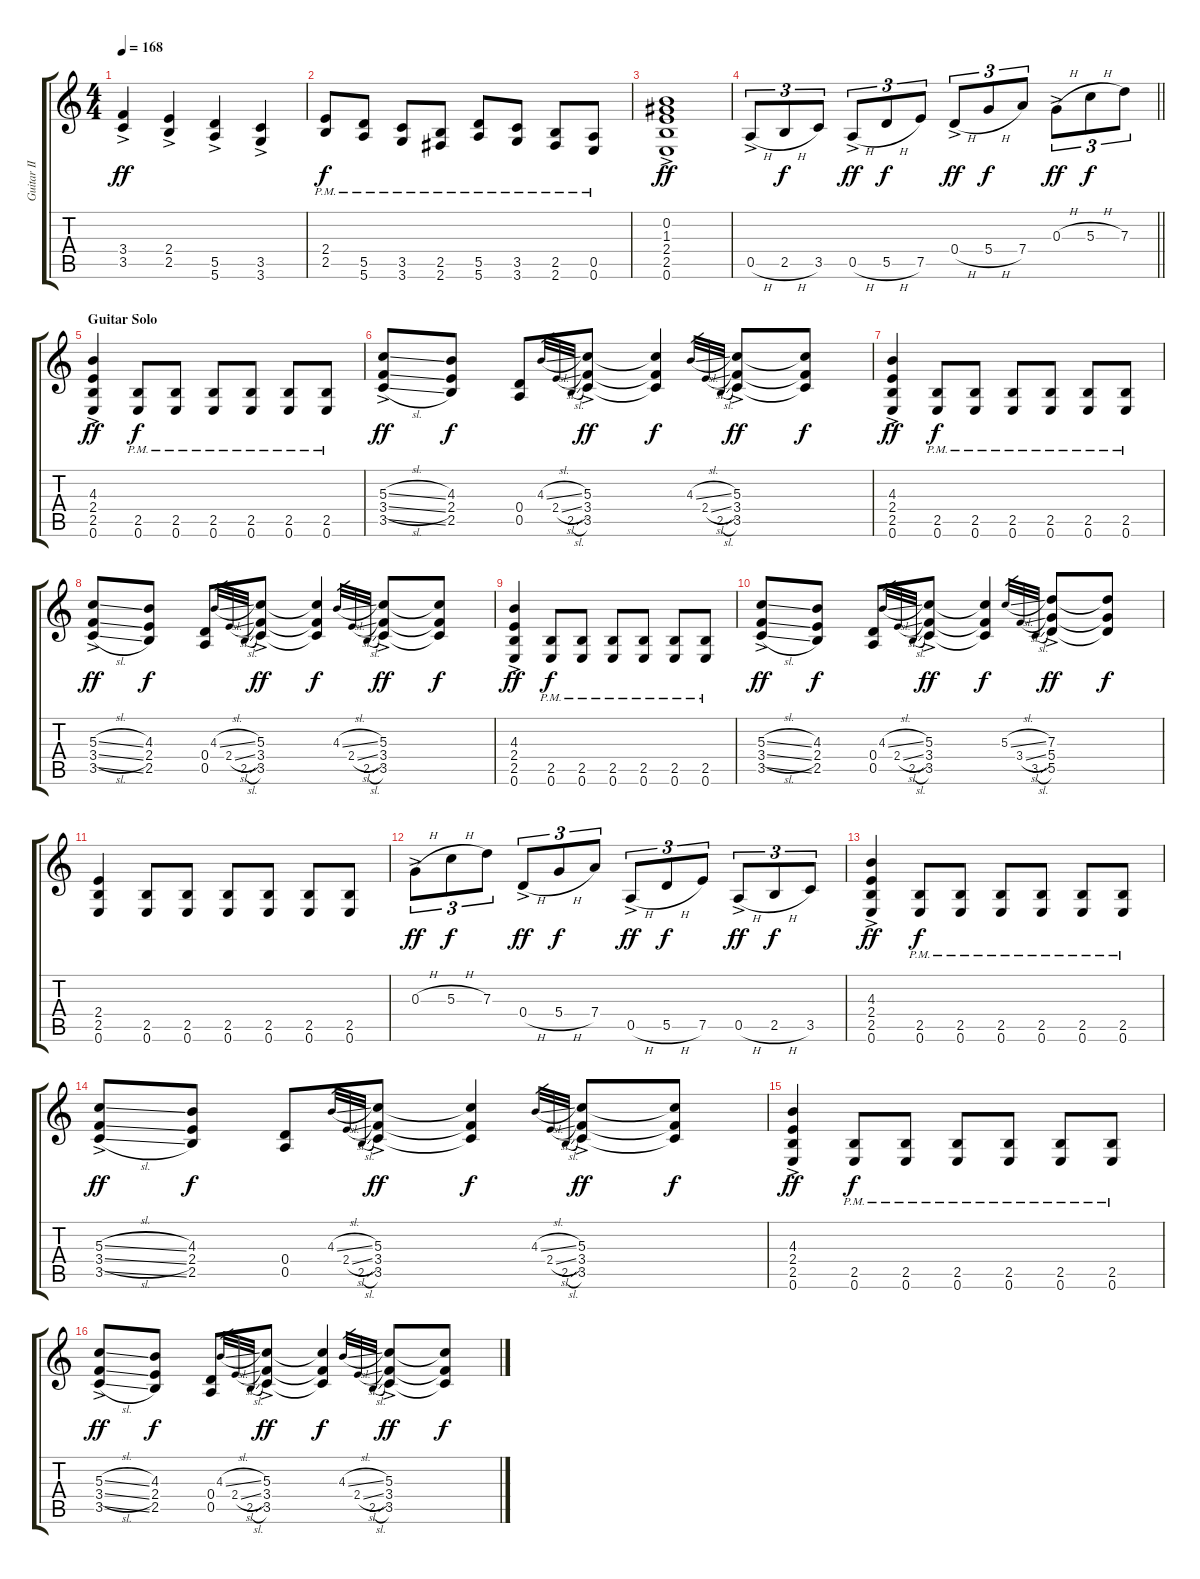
\track ("Guitar II" "Guitar II") {instrument acousticguitarsteel}
\staff {score tabs}
\tuning (E4 B3 G3 D3 A2 E2) {hide}
\ts (4 4)
\tempo 168
\clef g2
\ks c
(3.4{ac} 3.5{ac}).4{dy ff} (2.4{ac} 2.5{ac}).4 (5.5{ac} 5.6{ac}).4 (3.5{ac} 3.6{ac}).4 |
(2.4{pm} 2.5{pm}).8{dy f} (5.5{pm} 5.6{pm}).8 (3.5{pm} 3.6{pm}).8 (2.5{pm} 2.6{pm}).8 (5.5{pm} 5.6{pm}).8 (3.5{pm} 3.6{pm}).8 (2.5{pm} 2.6{pm}).8 (0.5{pm} 0.6{pm}).8 |
(0.2{ac} 1.3{ac} 2.4{ac} 2.5{ac} 0.6{ac}).1{dy ff} |
\barLineRight lightlight
0.5{h ac}.8{tu (3 2)} 2.5{h}.8{tu (3 2) dy f} 3.5.8{tu (3 2)} 0.5{h ac}.8{tu (3 2) dy ff} 5.5{h}.8{tu (3 2) dy f} 7.5.8{tu (3 2)} 0.4{h ac}.8{tu (3 2) dy ff} 5.4{h}.8{tu (3 2) dy f} 7.4.8{tu (3 2)} 0.3{h ac}.8{tu (3 2) dy ff} 5.3{h}.8{tu (3 2) dy f} 7.3.8{tu (3 2)} |
\section ("" "Guitar Solo")
(4.3 2.4{ac} 2.5{ac} 0.6{ac}).4{dy ff volume 12} (2.5{pm} 0.6).8{dy f} (2.5{pm} 0.6{pm}).8 (2.5{pm} 0.6{pm}).8 (2.5{pm} 0.6{pm}).8 (2.5{pm} 0.6{pm}).8 (2.5{pm} 0.6{pm}).8 |
(5.3{sl ac} 3.4{sl ac} 3.5{sl ac}).8{dy ff} (4.3 2.4 2.5).8{dy f} (0.4 0.5).8 4.3{sl}.32{gr} 2.4{sl}.32{gr} 2.5{sl}.32{gr} (5.3{ac} 3.4{ac} 3.5{ac}).8{dy ff} (5.3{t} 3.4{t} 3.5{t}).4{dy f} 4.3{sl}.32{gr} 2.4{sl}.32{gr} 2.5{sl}.32{gr} (5.3{ac} 3.4{ac} 3.5{ac}).8{dy ff} (5.3{t} 3.4{t} 3.5{t}).8{dy f} |
(4.3 2.4{ac} 2.5{ac} 0.6{ac}).4{dy ff} (2.5{pm} 0.6).8{dy f} (2.5{pm} 0.6{pm}).8 (2.5{pm} 0.6{pm}).8 (2.5{pm} 0.6{pm}).8 (2.5{pm} 0.6{pm}).8 (2.5{pm} 0.6{pm}).8 |
(5.3{sl ac} 3.4{sl ac} 3.5{sl ac}).8{dy ff} (4.3 2.4 2.5).8{dy f} (0.4 0.5).8 4.3{sl}.32{gr} 2.4{sl}.32{gr} 2.5{sl}.32{gr} (5.3{ac} 3.4{ac} 3.5{ac}).8{dy ff} (5.3{t} 3.4{t} 3.5{t}).4{dy f} 4.3{sl}.32{gr} 2.4{sl}.32{gr} 2.5{sl}.32{gr} (5.3{ac} 3.4{ac} 3.5{ac}).8{dy ff} (5.3{t} 3.4{t} 3.5{t}).8{dy f} |
(4.3 2.4{ac} 2.5{ac} 0.6{ac}).4{dy ff} (2.5{pm} 0.6).8{dy f} (2.5{pm} 0.6{pm}).8 (2.5{pm} 0.6{pm}).8 (2.5{pm} 0.6{pm}).8 (2.5{pm} 0.6{pm}).8 (2.5{pm} 0.6{pm}).8 |
(5.3{sl ac} 3.4{sl ac} 3.5{sl ac}).8{dy ff} (4.3 2.4 2.5).8{dy f} (0.4 0.5).8 4.3{sl}.32{gr} 2.4{sl}.32{gr} 2.5{sl}.32{gr} (5.3{ac} 3.4{ac} 3.5{ac}).8{dy ff} (5.3{t} 3.4{t} 3.5{t}).4{dy f} 5.3{sl}.32{gr} 3.4{sl}.32{gr} 3.5{sl}.32{gr} (7.3{ac} 5.4{ac} 5.5{ac}).8{dy ff} (7.3{t} 5.4{t} 5.5{t}).8{dy f} |
(2.4 2.5 0.6).4 (2.5 0.6).8 (2.5 0.6).8 (2.5 0.6).8 (2.5 0.6).8 (2.5 0.6).8 (2.5 0.6).8 |
0.3{h ac}.8{tu (3 2) dy ff} 5.3{h}.8{tu (3 2) dy f} 7.3.8{tu (3 2)} 0.4{h ac}.8{tu (3 2) dy ff} 5.4{h}.8{tu (3 2) dy f} 7.4.8{tu (3 2)} 0.5{h ac}.8{tu (3 2) dy ff} 5.5{h}.8{tu (3 2) dy f} 7.5.8{tu (3 2)} 0.5{h ac}.8{tu (3 2) dy ff} 2.5{h}.8{tu (3 2) dy f} 3.5.8{tu (3 2)} |
(4.3 2.4{ac} 2.5{ac} 0.6{ac}).4{dy ff} (2.5{pm} 0.6).8{dy f} (2.5{pm} 0.6{pm}).8 (2.5{pm} 0.6{pm}).8 (2.5{pm} 0.6{pm}).8 (2.5{pm} 0.6{pm}).8 (2.5{pm} 0.6{pm}).8 |
(5.3{sl ac} 3.4{sl ac} 3.5{sl ac}).8{dy ff} (4.3 2.4 2.5).8{dy f} (0.4 0.5).8 4.3{sl}.32{gr} 2.4{sl}.32{gr} 2.5{sl}.32{gr} (5.3{ac} 3.4{ac} 3.5{ac}).8{dy ff} (5.3{t} 3.4{t} 3.5{t}).4{dy f} 4.3{sl}.32{gr} 2.4{sl}.32{gr} 2.5{sl}.32{gr} (5.3{ac} 3.4{ac} 3.5{ac}).8{dy ff} (5.3{t} 3.4{t} 3.5{t}).8{dy f} |
(4.3 2.4{ac} 2.5{ac} 0.6{ac}).4{dy ff} (2.5{pm} 0.6).8{dy f} (2.5{pm} 0.6{pm}).8 (2.5{pm} 0.6{pm}).8 (2.5{pm} 0.6{pm}).8 (2.5{pm} 0.6{pm}).8 (2.5{pm} 0.6{pm}).8 |
(5.3{sl ac} 3.4{sl ac} 3.5{sl ac}).8{dy ff} (4.3 2.4 2.5).8{dy f} (0.4 0.5).8 4.3{sl}.32{gr} 2.4{sl}.32{gr} 2.5{sl}.32{gr} (5.3{ac} 3.4{ac} 3.5{ac}).8{dy ff} (5.3{t} 3.4{t} 3.5{t}).4{dy f} 4.3{sl}.32{gr} 2.4{sl}.32{gr} 2.5{sl}.32{gr} (5.3{ac} 3.4{ac} 3.5{ac}).8{dy ff} (5.3{t} 3.4{t} 3.5{t}).8{dy f}
